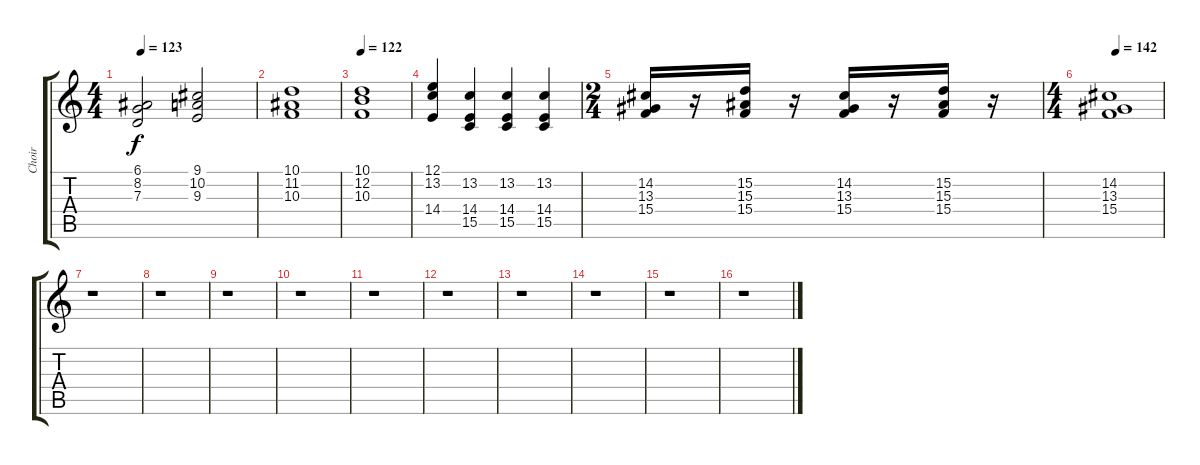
\track ("Choir" "Choir") {instrument choiraahs}
\staff {score tabs}
\tuning (E4 B3 G3 D3 A2 E2) {hide}
\ts (4 4)
\tempo 123
\clef g2
\ks c
(6.1 8.2 7.3).2{dy f} (9.1 10.2 9.3).2 |
(10.1 11.2 10.3).1 |
\tempo 122
(10.1 12.2 10.3).1 |
(12.1 13.2 14.4).4 (13.2 14.4 15.5).4 (13.2 14.4 15.5).4 (13.2 14.4 15.5).4 |
\ts (2 4)
(14.2 13.3 15.4).16 r.16 (15.2 15.3 15.4).16 r.16 (14.2 13.3 15.4).16 r.16 (15.2 15.3 15.4).16 r.16 |
\ts (4 4)
\tempo 142
(14.2 13.3 15.4).1 |
r.1 |
r.1 |
r.1 |
r.1 |
r.1 |
r.1 |
r.1 |
r.1 |
r.1 |
r.1
